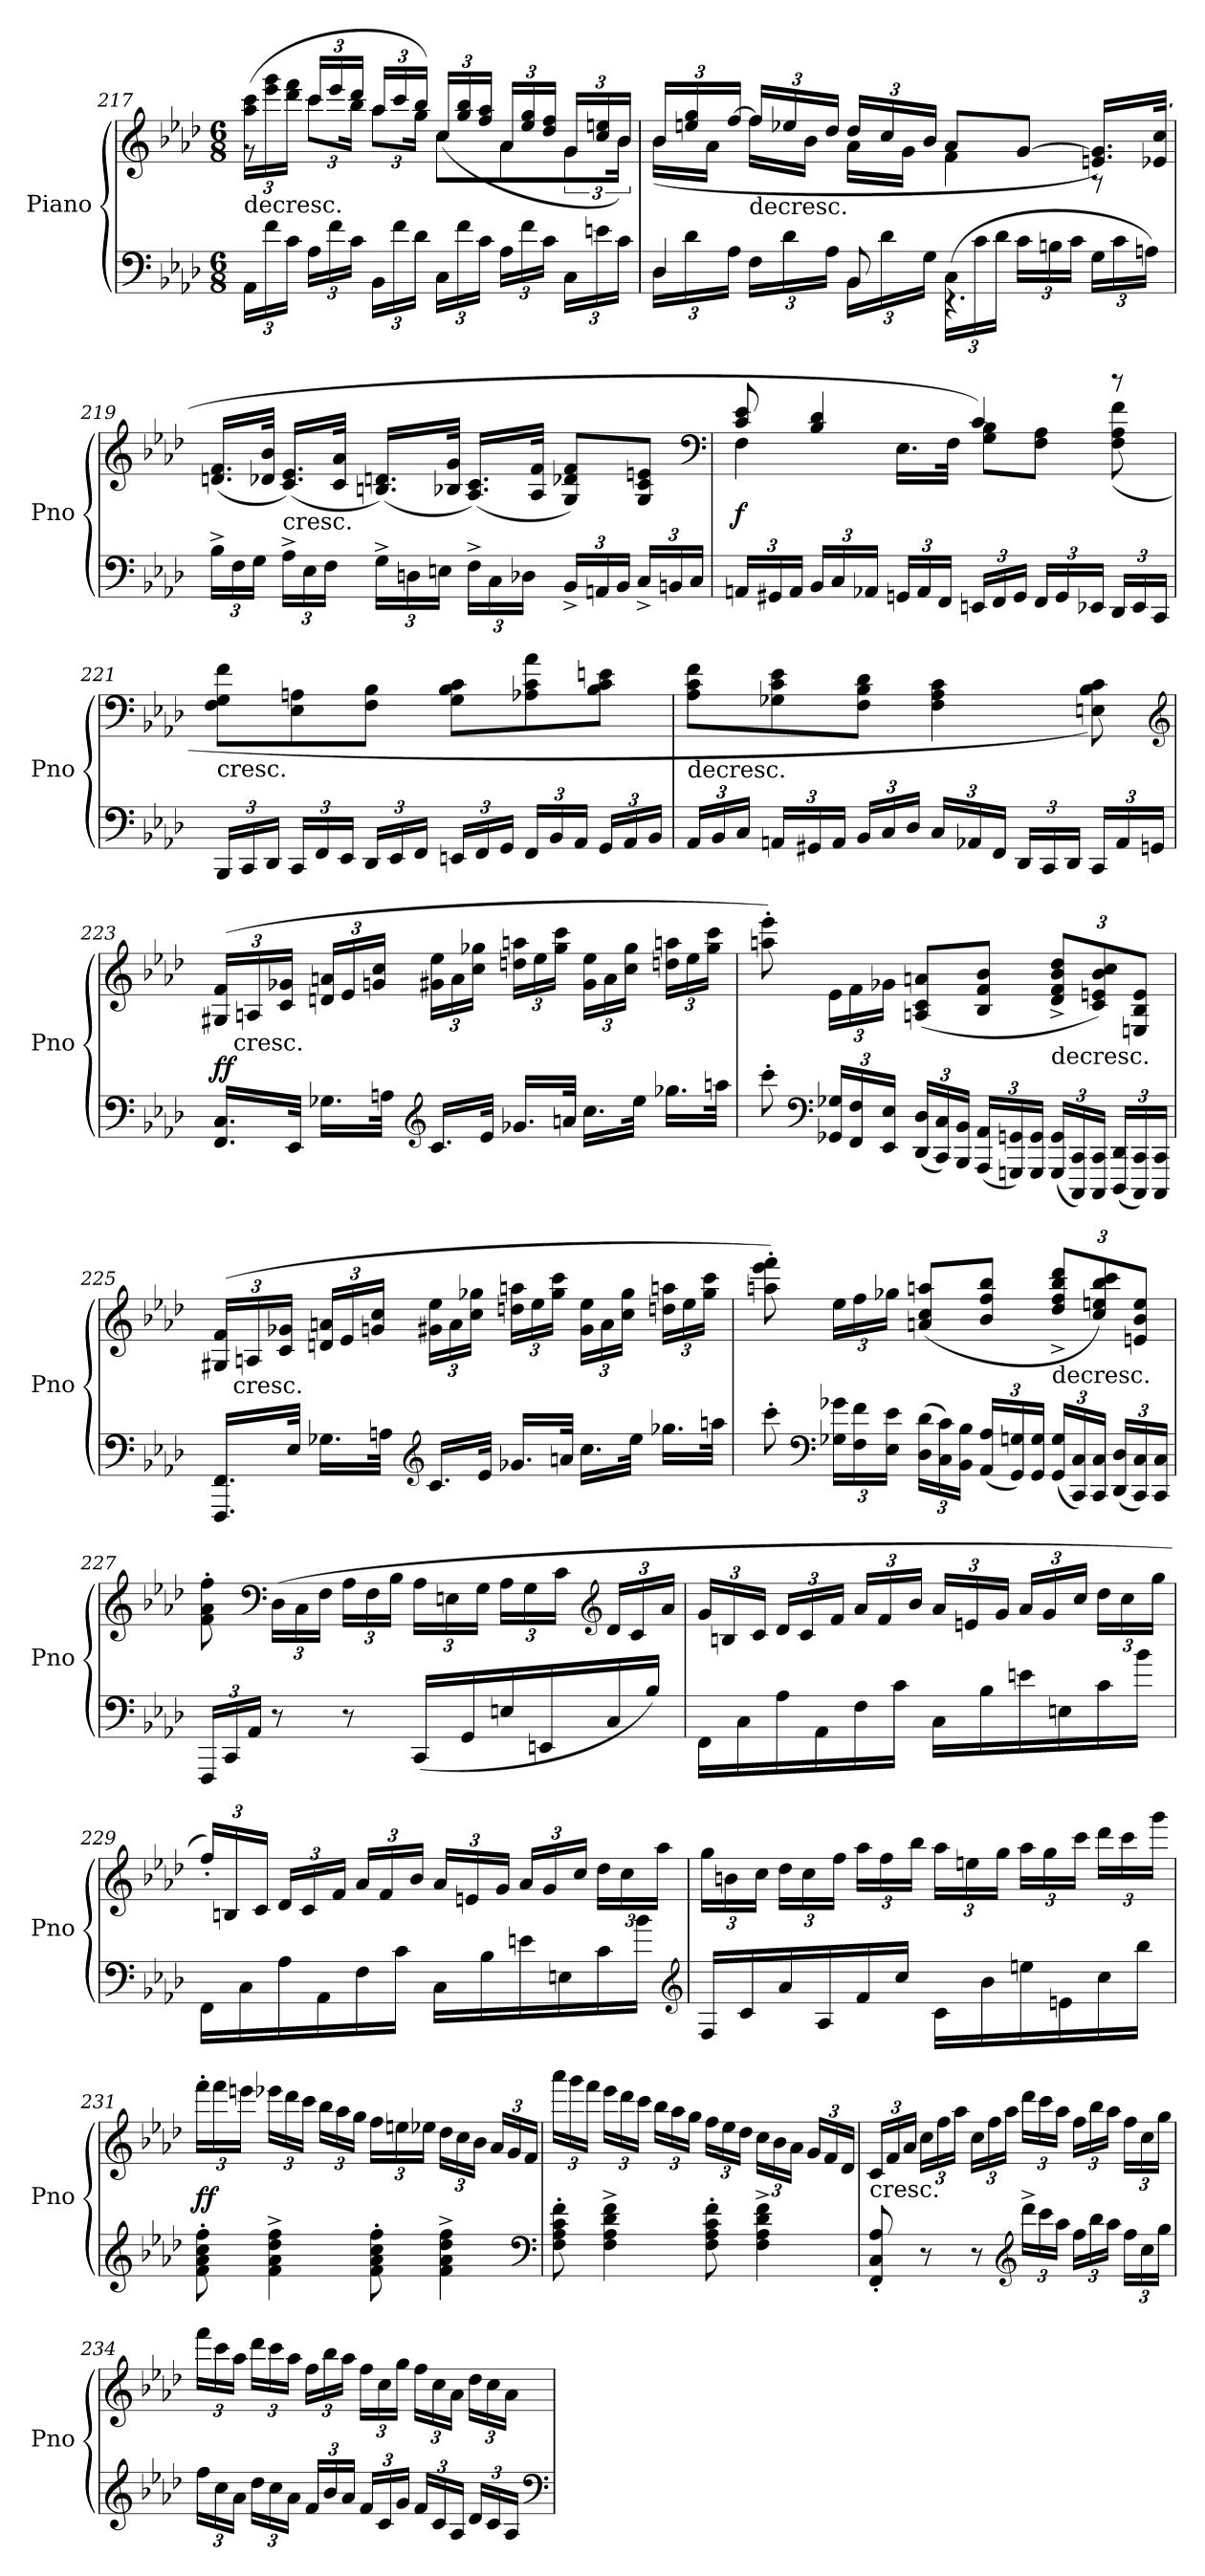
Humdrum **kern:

**kern	**kern	**dynam
*part1	*part1	*part1
*staff2	*staff1	*staff1/2
*I"Piano	*	*
*I'Pno	*	*
*clefF4	*clefG2	*
*k[b-e-a-d-]	*k[b-e-a-d-]	*
*M6/8	*M6/8	*
=217	=217	=217
*	*^	*
!	!LO:TX:c:t=decresc.	!	!
24AA-\LL	(24aa-\ 24ccc\LL	8r	.
24f\	24eee-\ 24ggg\	.	.
24c\JJ	24ddd-\ 24fff\JJ	.	.
24A-\LL	12ccc\L	24ccc/LL	.
24f\	.	24eee-/	.
24c\JJ	24bb-\Jk	24ddd-/JJ	.
24BB-\LL	12aa-\L	24aa-/LL	.
24f\	.	24ccc/	.
24d-\JJ	24gg\Jk	24bb-/JJ)	.
24C\LL	8cc\L	(24cc/LL	.
24f\	.	24gg/ 24bb-/	.
24c\JJ	.	24ff/ 24aa-/JJ	.
24A-\LL	8a-\	24a-/LL	.
24f\	.	24ee-/ 24gg/	.
24c\JJ	.	24dd-/ 24ff/JJ	.
24C\LL	12g\	24g/LL	.
24en\	.	24cc/ 24een/	.
24c\JJ	24b-\Jk)	24b-/JJ	.
=218	=218	=218	=218
*^	*	*	*
24D-\LL	4D-/	24b-/LL	(16b-\LL	.
24d-\	.	24een/ 24gg/	.	.
.	.	.	16a-\JJ	.
24A-\JJ	.	[24ff/JJ	.	.
!	!	!LO:TX:c:t=decresc.	!	!
24F\LL	.	24ff/LL	16ff\LL]	.
24d-\	.	24ee-X/	.	.
.	.	.	16b-\JJ	.
24A-\JJ	.	24dd-/JJ	.	.
24BB-\LL	8BB-/	24dd-/LL	16a-\LL	.
24d-\	.	24cc/	.	.
.	.	.	16g\JJ	.
24G\JJ	.	24b-/JJ	.	.
(24C\LL	4.r	8a-/L	4f\	.
24c\	.	.	.	.
24d-\JJ	.	.	.	.
24c\LL	.	[8g/J	.	.
24Bn\	.	.	.	.
24c\JJ	.	.	.	.
24G\LL	.	16.en/ 16.g]/LL)	8r	.
24c\	.	.	.	.
24An\JJ)	.	.	.	.
.	.	(32e-X/ 32cc/JJk	.	.
*v	*v	*	*	*
*	*v	*v	*
=219	=219	=219
24B-^\LL	(16.dn/ 16.f/LL	.
24F\	.	.
24G\JJ	.	.
.	32d-X/ 32b-/JJk	.
!	!LO:TX:c:t=cresc.	!
24A-^\LL	(16.c/ 16.e-/LL)	.
24E-\	.	.
24F\JJ	.	.
.	32c/ 32a-/JJk	.
24G^\LL	(16.Bn/ 16.dn/LL)	.
24Dn\	.	.
24En\JJ	.	.
.	32B-X/ 32g/JJk	.
24F^\LL	(16.A-/ 16.c/LL)	.
24C\	.	.
24D-X\JJ	.	.
.	32A-/ 32f/JJk	.
24BB-^/LL	8G/ 8d-X/ 8f/L)	.
24AAn/	.	.
24BB-/JJ	.	.
24C^/LL	8G/ 8c/ 8en/J	.
24BBn/	.	.
24C/JJ	.	.
*	*clefF4	*
=220	=220	=220
*	*^	*
24AAn/LL	8c/ 8e-/	4F\	f
24GG#X/	.	.	.
24AA/JJ	.	.	.
24BB-/LL	4B-/ 4d-/	.	.
24C/	.	.	.
24AA-X/JJ	.	.	.
24GGn/LL	.	16.E-\LL	.
24AA-/	.	.	.
24FF/JJ	.	.	.
.	.	32F\JJk	.
24EEn/LL	4c/)	8G\ 8B-\L	.
24FF/	.	.	.
24GG/JJ	.	.	.
24FF/LL	.	8F\ 8A-\J	.
24GG/	.	.	.
24EE-X/JJ	.	.	.
24DD-/LL	8r	(8F\ 8A-\ 8f\	.
24EE-/	.	.	.
24CC/JJ	.	.	.
*	*v	*v	*
=221	=221	=221
!	!LO:TX:c:t=cresc.	!
24BBB-/LL	8F\ 8G\ 8f\L	.
24CC/	.	.
24DD-/JJ	.	.
24CC/LL	8E-\ 8An\	.
24FF/	.	.
24EE-/JJ	.	.
24DD-/LL	8F\ 8B-\J	.
24EE-/	.	.
24FF/JJ	.	.
24EEn/LL	8G\ 8B-\ 8c\L	.
24FF/	.	.
24GG/JJ	.	.
24FF/LL	8A-X\ 8c\ 8a-\	.
24BB-/	.	.
24AA-/JJ	.	.
24GG/LL	8B-\ 8c\ 8en\J	.
24AA-/	.	.
24BB-/JJ	.	.
=222	=222	=222
!	!LO:TX:c:t=decresc.	!
24AA-/LL	8A-\ 8c\ 8f\L	.
24BB-/	.	.
24C/JJ	.	.
24AAn/LL	8G-X\ 8c\ 8e-\	.
24GG#X/	.	.
24AA/JJ	.	.
24BB-/LL	8F\ 8B-\ 8d-\J	.
24C/	.	.
24D-/JJ	.	.
24C/LL	4F\ 4A-\ 4c\	.
24AA-X/	.	.
24FF/JJ	.	.
24DD-/LL	.	.
24CC/	.	.
24DD-/JJ	.	.
24CC/LL	8En\ 8B-\ 8c\)	.
24AA-/	.	.
24GGn/JJ	.	.
*	*clefG2	*
=223	=223	=223
16.FF/ 16.C/LL	(24G#X/ 24f/LL	ff
!	!LO:TX:c:t=cresc.	!
.	24An/	.
.	24c/ 24g-X/JJ	.
32EE-/JJk	.	.
16.G-X\LL	24dn/ 24an/LL	.
.	24e-/	.
.	24gn/ 24cc/JJ	.
32An\JJk	.	.
*clefG2	*	*
16.c/LL	24g#X\ 24ee-\LL	.
.	24a\	.
.	24cc\ 24gg-X\JJ	.
32e-/JJk	.	.
16.g-X/LL	24ddn\ 24aan\LL	.
.	24ee-\	.
.	24gg-\ 24ccc\JJ	.
32an/JJk	.	.
16.cc\LL	24g#\ 24ee-\LL	.
.	24a\	.
.	24cc\ 24gg-\JJ	.
32ee-\JJk	.	.
16.gg-X\LL	24ddn\ 24aan\LL	.
.	24ee-\	.
.	24gg-\ 24ccc\JJ	.
32aan\JJk	.	.
=224	=224	=224
8ccc'\	8aan'\ 8eee-'\)	.
*clefF4	*	*
24GG-X/ 24G-X/LL	24e-\LL	.
24FF/ 24F/	24f\	.
24EE-/ 24E-/JJ	24g-X\JJ	.
(24DD-/ 24D-/LL	(8An/ 8c/ 8an/L	.
24CC/ 24C/)	.	.
24BBB-/ 24BB-/JJ	.	.
(24AAA-/ 24AA-/LL	8B-/ 8f/ 8b-/J	.
24GGGn/ 24GGn/)	.	.
24GGG/ 24GG/JJ	.	.
!	!LO:TX:c:t=decresc.	!
(24GGG/ 24GG/LL	12d-^/ 12f^/ 12b-^/ 12dd-^/L	.
24CCC/ 24CC/)	.	.
24CCC/ 24CC/JJ	12c/ 12en/ 12b-/ 12cc/)	.
(24DDD-/ 24DD-/LL	.	.
24CCC/ 24CC/)	12En/ 12B-/ 12e/J	.
24CCC/ 24CC/JJ	.	.
=225	=225	=225
16.FFF/ 16.FF/LL	(24G#X/ 24f/LL	.
!	!LO:TX:c:t=cresc.	!
.	24An/	.
.	24c/ 24g-X/JJ	.
32E-/JJk	.	.
16.G-X\LL	24dn/ 24an/LL	.
.	24e-/	.
.	24gn/ 24cc/JJ	.
32An\JJk	.	.
*clefG2	*	*
16.c/LL	24g#X\ 24ee-\LL	.
.	24a\	.
.	24cc\ 24gg-X\JJ	.
32e-/JJk	.	.
16.g-X/LL	24ddn\ 24aan\LL	.
.	24ee-\	.
.	24gg-\ 24ccc\JJ	.
32an/JJk	.	.
16.cc\LL	24g#\ 24ee-\LL	.
.	24a\	.
.	24cc\ 24gg-\JJ	.
32ee-\JJk	.	.
16.gg-X\LL	24ddn\ 24aan\LL	.
.	24ee-\	.
.	24gg-\ 24ccc\JJ	.
32aan\JJk	.	.
=226	=226	=226
8ccc'\	8aan'\ 8eee-'\ 8fff'\)	.
*clefF4	*	*
24G-X\ 24g-X\LL	24ee-\LL	.
24F\ 24f\	24ff\	.
24E-\ 24e-\JJ	24gg-X\JJ	.
(24D-\ 24d-\LL	(8an/ 8cc/ 8aan/L	.
24C\ 24c\)	.	.
24BB-\ 24B-\JJ	.	.
(24AA-/ 24A-/LL	8b-/ 8ff/ 8bb-/J	.
24GG/ 24Gn/)	.	.
24GG/ 24G/JJ	.	.
!	!LO:TX:c:t=decresc.	!
(24GG/ 24G/LL	12dd-^/ 12ff^/ 12bb-^/ 12ddd-^/L	.
24CC/ 24C/)	.	.
24CC/ 24C/JJ	12cc/ 12een/ 12bb-/ 12ccc/)	.
(24DD-/ 24D-/LL	.	.
24CC/ 24C/)	12en/ 12b-/ 12ee/J	.
24CC/ 24C/JJ	.	.
=227	=227	=227
24FFF/LL	8f'\ 8a-'\ 8ff'\	.
24CC/	.	.
24AA-/JJ	.	.
*	*clefF4	*
8r	(24D-\LL	.
.	24C\	.
.	24F\JJ	.
8r	24A-\LL	.
.	24F\	.
.	24B-\JJ	.
(16CC/LL	24A-\LL	.
.	24En\	.
16GG/	.	.
.	24G\JJ	.
16En/	24A-\LL	.
.	24G\	.
16EEn/	.	.
.	24c\JJ	.
*	*clefG2	*
16C/	24d-/LL	.
.	24c/	.
16B-/JJ)	.	.
.	24a-/JJ	.
=228	=228	=228
16FF\LL	24g/LL	.
.	24Bn/	.
16C\	.	.
.	24c/JJ	.
16A-\	24d-/LL	.
.	24c/	.
16AA-\	.	.
.	24f/JJ	.
16F\	24a-/LL	.
.	24f/	.
16c\JJ	.	.
.	24b-/JJ	.
16C\LL	24a-/LL	.
.	24en/	.
16B-\	.	.
.	24g/JJ	.
16en\	24a-/LL	.
.	24g/	.
16En\	.	.
.	24cc/JJ	.
16c\	24dd-\LL	.
.	24cc\	.
16b-\JJ	.	.
.	24gg\JJ	.
=229	=229	=229
16FF\LL	24ff'/LL)	.
.	24Bn/	.
16C\	.	.
.	24c/JJ	.
16A-\	24d-/LL	.
.	24c/	.
16AA-\	.	.
.	24f/JJ	.
16F\	24a-/LL	.
.	24f/	.
16c\JJ	.	.
.	24b-/JJ	.
16C\LL	24a-/LL	.
.	24en/	.
16B-\	.	.
.	24g/JJ	.
16en\	24a-/LL	.
.	24g/	.
16En\	.	.
.	24cc/JJ	.
16c\	24dd-\LL	.
.	24cc\	.
16b-\JJ	.	.
.	24aa-\JJ	.
*clefG2	*	*
=230	=230	=230
16F/LL	24gg\LL	.
.	24bn\	.
16c/	.	.
.	24cc\JJ	.
16a-/	24dd-\LL	.
.	24cc\	.
16A-/	.	.
.	24ff\JJ	.
16f/	24aa-\LL	.
.	24ff\	.
16cc/JJ	.	.
.	24bb-\JJ	.
16c\LL	24aa-\LL	.
.	24een\	.
16b-\	.	.
.	24gg\JJ	.
16een\	24aa-\LL	.
.	24gg\	.
16en\	.	.
.	24ccc\JJ	.
16cc\	24ddd-\LL	.
.	24ccc\	.
16bb-\JJ	.	.
.	24ggg\JJ	.
=231	=231	=231
8f'\ 8a-'\ 8cc'\ 8ff'\	24fff'\LL	ff
.	24fff\	.
.	24eeen\JJ	.
4f^\ 4a-^\ 4dd-^\ 4ff^\	24eee-X\LL	.
.	24ddd-\	.
.	24ccc\JJ	.
.	24bb-\LL	.
.	24aa-\	.
.	24gg\JJ	.
8f'\ 8a-'\ 8cc'\ 8ff'\	24ff\LL	.
.	24een\	.
.	24ee-X\JJ	.
4f^\ 4a-^\ 4dd-^\ 4ff^\	24dd-\LL	.
.	24cc\	.
.	24b-\JJ	.
.	24a-/LL	.
.	24g/	.
.	24f/JJ	.
*clefF4	*	*
=232	=232	=232
8F'\ 8A-'\ 8c'\ 8f'\	24aaa-\LL	.
.	24ggg\	.
.	24fff\JJ	.
4F^\ 4A-^\ 4d-^\ 4f^\	24eee-\LL	.
.	24ddd-\	.
.	24ccc\JJ	.
.	24bb-\LL	.
.	24aa-\	.
.	24gg\JJ	.
8F'\ 8A-'\ 8c'\ 8f'\	24ff\LL	.
.	24ee-\	.
.	24dd-\JJ	.
4F^\ 4A-^\ 4d-^\ 4f^\	24cc\LL	.
.	24b-\	.
.	24a-\JJ	.
.	24g/LL	.
.	24f/	.
.	24d-/JJ	.
=233	=233	=233
!	!LO:TX:c:t=cresc.	!
8FF'/ 8C'/ 8A-'/	24c/LL	.
.	24f/	.
.	24a-/JJ	.
8r	24cc\LL	.
.	24ff\	.
.	24aa-\JJ	.
8r	24cc\LL	.
.	24ff\	.
.	24aa-\JJ	.
*clefG2	*	*
24ddd-^\LL	24ddd-\LL	.
24ccc\	24ccc\	.
24aa-\JJ	24aa-\JJ	.
24ff\LL	24ff\LL	.
24bb-\	24bb-\	.
24aa-\JJ	24aa-\JJ	.
24ff\LL	24ff\LL	.
24cc\	24cc\	.
24gg\JJ	24gg\JJ	.
=234	=234	=234
24ff\LL	24fff\LL	.
24cc\	24ccc\	.
24a-\JJ	24aa-\JJ	.
24dd-\LL	24ddd-\LL	.
24cc\	24ccc\	.
24a-\JJ	24aa-\JJ	.
24f/LL	24ff\LL	.
24b-/	24bb-\	.
24a-/JJ	24aa-\JJ	.
24f/LL	24ff\LL	.
24c/	24cc\	.
24g/JJ	24gg\JJ	.
24f/LL	24ff\LL	.
24c/	24cc\	.
24A-/JJ	24a-\JJ	.
24d-/LL	24dd-\LL	.
24c/	24cc\	.
24A-/JJ	24a-\JJ	.
*clefF4	*	*
=	=	=
*-	*-	*-
